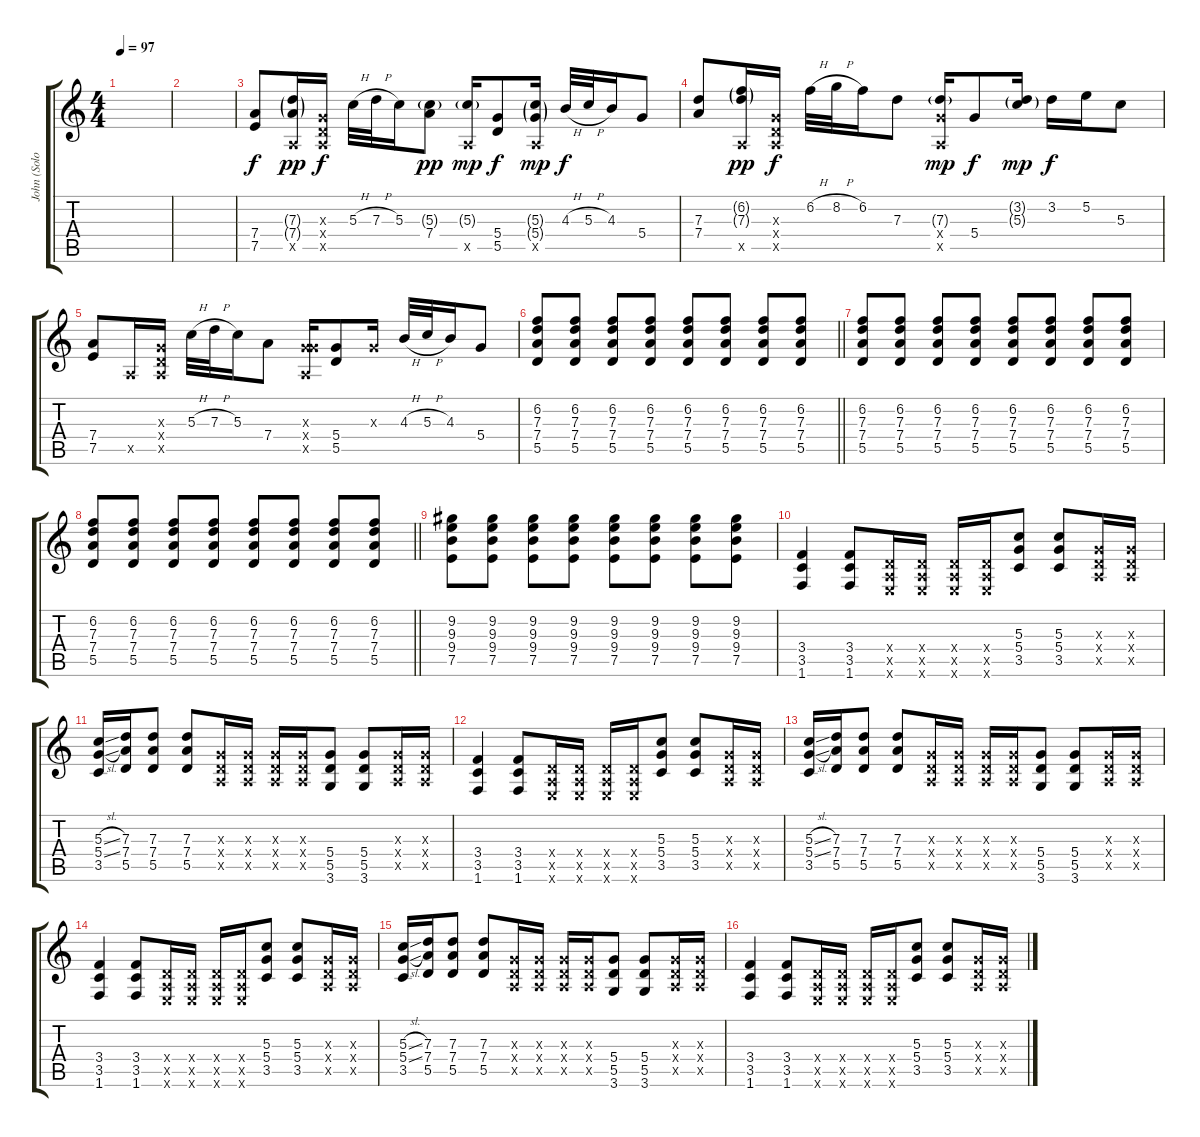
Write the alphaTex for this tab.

\track ("John (Solo)" "John (Solo") {instrument distortionguitar}
\staff {score tabs}
\tuning (E4 B3 G3 D3 A2 E2) {hide}
\ts (4 4)
\tempo 97
\clef g2
\ks c
|
|
(7.4 7.5).8{instrument distortionguitar} (7.3{g} 7.4{g} 0.5{x}).16{dy pp} (0.3{x} 0.4{x} 0.5{x}).16{dy f} 5.3{h}.32 7.3{h}.32 5.3.16 (5.3{g} 7.4).8{dy pp} (5.3{g} 0.5{x}).16{dy mp} (5.4 5.5).8{dy f} (5.3{g} 5.4{g} 0.5{x}).16{dy mp} 4.3{h}.32{dy f} 5.3{h}.32 4.3.16 5.4.8 |
(7.3 7.4).8 (6.2{g} 7.3{g} 0.5{x}).16{dy pp} (0.3{x} 0.4{x} 0.5{x}).16{dy f} 6.2{h}.32 8.2{h}.32 6.2.16 7.3.8 (7.3{g} 5.4{x} 0.5{x}).16{dy mp} 5.4.8{dy f} (3.2{g} 5.3{g}).16{dy mp} 3.2.16{dy f} 5.2.16 5.3.8 |
(7.4 7.5).8 0.5{x}.16 (0.3{x} 0.4{x} 0.5{x}).16 5.3{h}.32 7.3{h}.32 5.3.16 7.4.8 (0.3{x} 5.4{x} 0.5{x}).16 (5.4 5.5).8 0.3{x}.16 4.3{h}.32 5.3{h}.32 4.3.16 5.4.8 |
\barLineRight lightlight
(6.2 7.3 7.4 5.5).8 (6.2 7.3 7.4 5.5).8 (6.2 7.3 7.4 5.5).8 (6.2 7.3 7.4 5.5).8 (6.2 7.3 7.4 5.5).8 (6.2 7.3 7.4 5.5).8 (6.2 7.3 7.4 5.5).8 (6.2 7.3 7.4 5.5).8 |
(6.2 7.3 7.4 5.5).8 (6.2 7.3 7.4 5.5).8 (6.2 7.3 7.4 5.5).8 (6.2 7.3 7.4 5.5).8 (6.2 7.3 7.4 5.5).8 (6.2 7.3 7.4 5.5).8 (6.2 7.3 7.4 5.5).8 (6.2 7.3 7.4 5.5).8 |
\barLineRight lightlight
(6.2 7.3 7.4 5.5).8 (6.2 7.3 7.4 5.5).8 (6.2 7.3 7.4 5.5).8 (6.2 7.3 7.4 5.5).8 (6.2 7.3 7.4 5.5).8 (6.2 7.3 7.4 5.5).8 (6.2 7.3 7.4 5.5).8 (6.2 7.3 7.4 5.5).8 |
(9.2 9.3 9.4 7.5).8 (9.2 9.3 9.4 7.5).8 (9.2 9.3 9.4 7.5).8 (9.2 9.3 9.4 7.5).8 (9.2 9.3 9.4 7.5).8 (9.2 9.3 9.4 7.5).8 (9.2 9.3 9.4 7.5).8 (9.2 9.3 9.4 7.5).8 |
(3.4 3.5 1.6).4 (3.4 3.5 1.6).8 (0.4{x} 0.5{x} 0.6{x}).16 (0.4{x} 0.5{x} 0.6{x}).16 (0.4{x} 0.5{x} 0.6{x}).16 (0.4{x} 0.5{x} 0.6{x}).16 (5.3 5.4 3.5).8 (5.3 5.4 3.5).8 (0.3{x} 0.4{x} 0.5{x}).16 (0.3{x} 0.4{x} 0.5{x}).16 |
(5.3{sl} 5.4{sl} 3.5).16 (7.3 7.4 5.5).16 (7.3 7.4 5.5).8 (7.3 7.4 5.5).8 (0.3{x} 0.4{x} 0.5{x}).16 (0.3{x} 0.4{x} 0.5{x}).16 (0.3{x} 0.4{x} 0.5{x}).16 (0.3{x} 0.4{x} 0.5{x}).16 (5.4 5.5 3.6).8 (5.4 5.5 3.6).8 (0.3{x} 0.4{x} 0.5{x}).16 (0.3{x} 0.4{x} 0.5{x}).16 |
(3.4 3.5 1.6).4 (3.4 3.5 1.6).8 (0.4{x} 0.5{x} 0.6{x}).16 (0.4{x} 0.5{x} 0.6{x}).16 (0.4{x} 0.5{x} 0.6{x}).16 (0.4{x} 0.5{x} 0.6{x}).16 (5.3 5.4 3.5).8 (5.3 5.4 3.5).8 (0.3{x} 0.4{x} 0.5{x}).16 (0.3{x} 0.4{x} 0.5{x}).16 |
(5.3{sl} 5.4{sl} 3.5).16 (7.3 7.4 5.5).16 (7.3 7.4 5.5).8 (7.3 7.4 5.5).8 (0.3{x} 0.4{x} 0.5{x}).16 (0.3{x} 0.4{x} 0.5{x}).16 (0.3{x} 0.4{x} 0.5{x}).16 (0.3{x} 0.4{x} 0.5{x}).16 (5.4 5.5 3.6).8 (5.4 5.5 3.6).8 (0.3{x} 0.4{x} 0.5{x}).16 (0.3{x} 0.4{x} 0.5{x}).16 |
(3.4 3.5 1.6).4 (3.4 3.5 1.6).8 (0.4{x} 0.5{x} 0.6{x}).16 (0.4{x} 0.5{x} 0.6{x}).16 (0.4{x} 0.5{x} 0.6{x}).16 (0.4{x} 0.5{x} 0.6{x}).16 (5.3 5.4 3.5).8 (5.3 5.4 3.5).8 (0.3{x} 0.4{x} 0.5{x}).16 (0.3{x} 0.4{x} 0.5{x}).16 |
(5.3{sl} 5.4{sl} 3.5).16 (7.3 7.4 5.5).16 (7.3 7.4 5.5).8 (7.3 7.4 5.5).8 (0.3{x} 0.4{x} 0.5{x}).16 (0.3{x} 0.4{x} 0.5{x}).16 (0.3{x} 0.4{x} 0.5{x}).16 (0.3{x} 0.4{x} 0.5{x}).16 (5.4 5.5 3.6).8 (5.4 5.5 3.6).8 (0.3{x} 0.4{x} 0.5{x}).16 (0.3{x} 0.4{x} 0.5{x}).16 |
(3.4 3.5 1.6).4 (3.4 3.5 1.6).8 (0.4{x} 0.5{x} 0.6{x}).16 (0.4{x} 0.5{x} 0.6{x}).16 (0.4{x} 0.5{x} 0.6{x}).16 (0.4{x} 0.5{x} 0.6{x}).16 (5.3 5.4 3.5).8 (5.3 5.4 3.5).8 (0.3{x} 0.4{x} 0.5{x}).16 (0.3{x} 0.4{x} 0.5{x}).16
